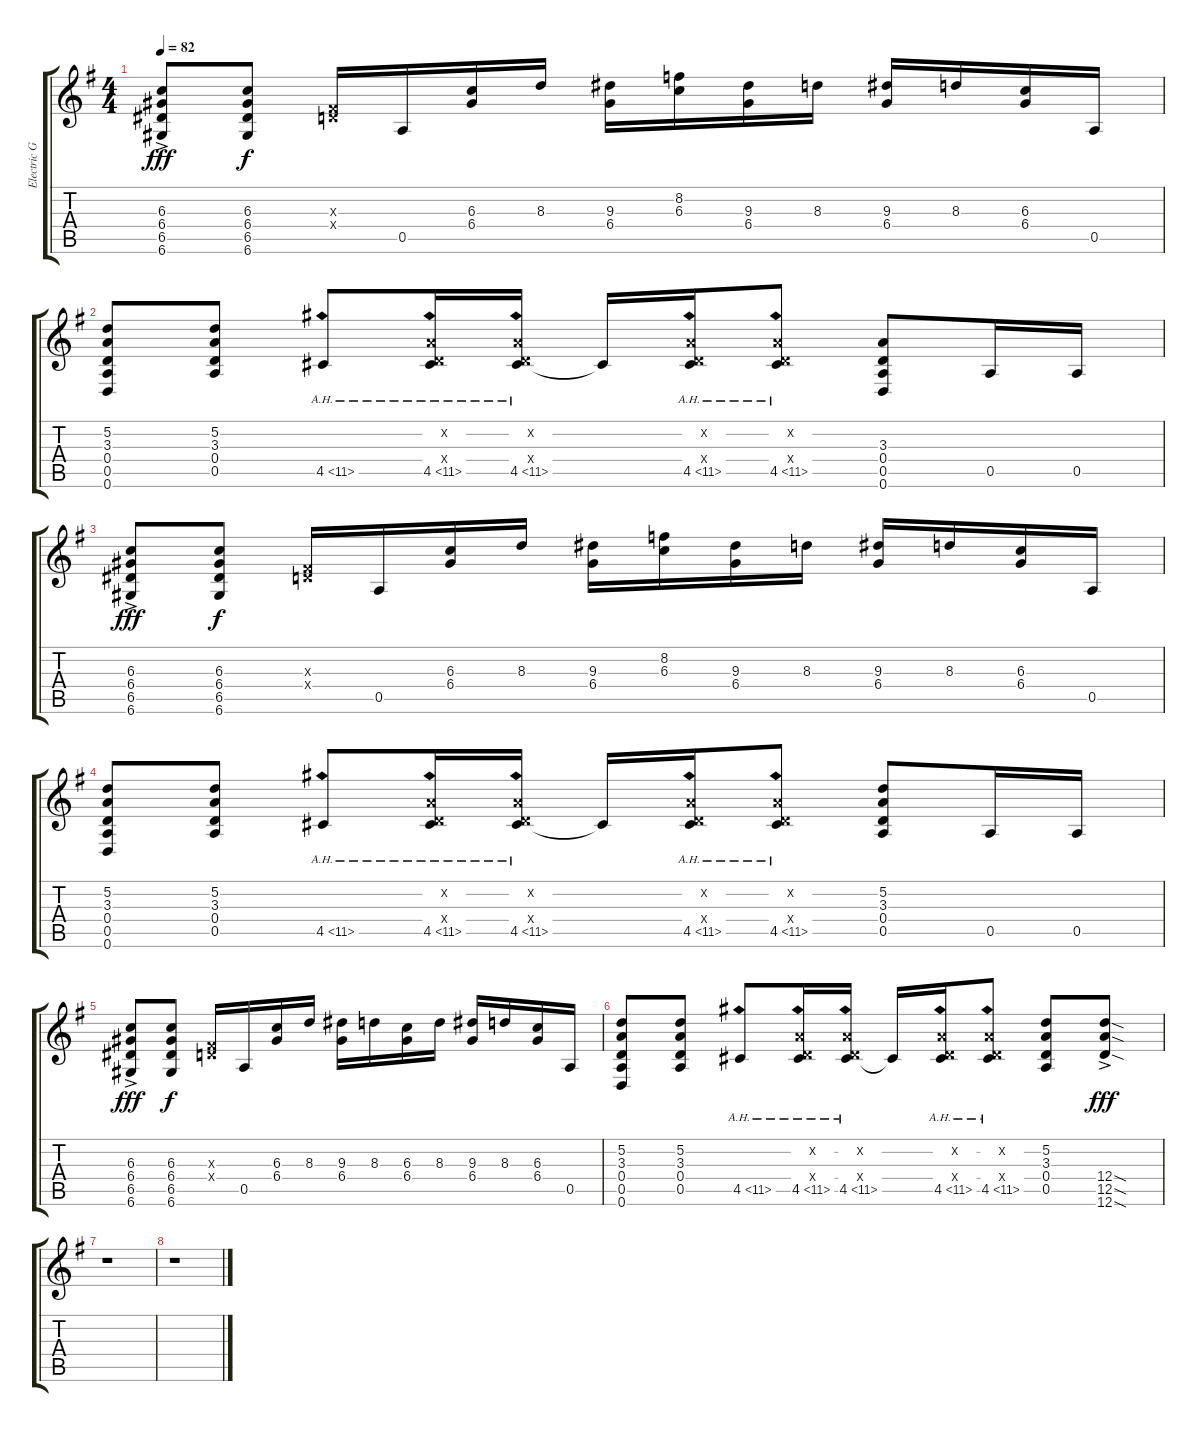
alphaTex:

\track ("Electric Guitar 2 (heavy dist.)" "Electric G") {instrument distortionguitar}
\staff {score tabs}
\tuning (D4 A3 Gb3 D3 A2 D2) {hide}
\ts (4 4)
\tempo 82
\clef g2
\ks g
(6.3{ac} 6.4{ac} 6.5{ac} 6.6{ac}).8{dy fff} (6.3 6.4 6.5 6.6).8{dy f} (0.3{x} 0.4{x}).16 0.5.16 (6.3 6.4).16 8.3.16 (9.3 6.4).16 (8.2 6.3).16 (9.3 6.4).16 8.3.16 (9.3 6.4).16 8.3.16 (6.3 6.4).16 0.5.16 |
(5.2 3.3 0.4 0.5 0.6).8 (5.2 3.3 0.4 0.5).8 4.5{ah 7}.8 (0.2{x} 0.4{x} 4.5{ah 7}).16 (0.2{x} 0.4{x} 4.5{ah 7}).16 4.5{t}.16 (0.2{x} 0.4{x} 4.5{ah 7}).16 (0.2{x} 0.4{x} 4.5{ah 7}).8 (3.3 0.4 0.5 0.6).8 0.5.16 0.5.16 |
(6.3{ac} 6.4{ac} 6.5{ac} 6.6{ac}).8{dy fff} (6.3 6.4 6.5 6.6).8{dy f} (0.3{x} 0.4{x}).16 0.5.16 (6.3 6.4).16 8.3.16 (9.3 6.4).16 (8.2 6.3).16 (9.3 6.4).16 8.3.16 (9.3 6.4).16 8.3.16 (6.3 6.4).16 0.5.16 |
(5.2 3.3 0.4 0.5 0.6).8 (5.2 3.3 0.4 0.5).8 4.5{ah 7}.8 (0.2{x} 0.4{x} 4.5{ah 7}).16 (0.2{x} 0.4{x} 4.5{ah 7}).16 4.5{t}.16 (0.2{x} 0.4{x} 4.5{ah 7}).16 (0.2{x} 0.4{x} 4.5{ah 7}).8 (5.2 3.3 0.4 0.5).8 0.5.16 0.5.16 |
(6.3{ac} 6.4{ac} 6.5{ac} 6.6{ac}).8{dy fff} (6.3 6.4 6.5 6.6).8{dy f} (0.3{x} 0.4{x}).16 0.5.16 (6.3 6.4).16 8.3.16 (9.3 6.4).16 8.3.16 (6.3 6.4).16 8.3.16 (9.3 6.4).16 8.3.16 (6.3 6.4).16 0.5.16 |
(5.2 3.3 0.4 0.5 0.6).8 (5.2 3.3 0.4 0.5).8 4.5{ah 7}.8 (0.2{x} 0.4{x} 4.5{ah 7}).16 (0.2{x} 0.4{x} 4.5{ah 7}).16 4.5{t}.16 (0.2{x} 0.4{x} 4.5{ah 7}).16 (0.2{x} 0.4{x} 4.5{ah 7}).8 (5.2 3.3 0.4 0.5).8 (12.4{sod ac} 12.5{sod ac} 12.6{sod ac}).8{dy fff} |
r.1 |
r.1
